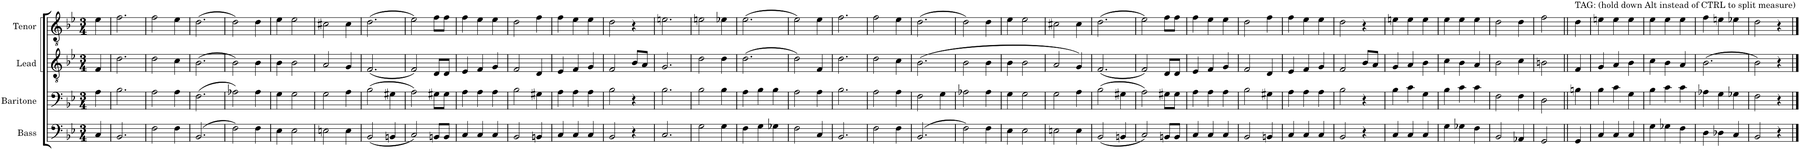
**kern	**kern	**kern	**kern
*part4	*part3	*part2	*part1
*staff4	*staff3	*staff2	*staff1
*I"Bass	*I"Baritone	*I"Lead	*I"Tenor
*I'B.	*I'Bar.	*I'L.	*I'T.
*clefF4	*clefF4	*clefGv2	*clefGv2
*k[b-e-]	*k[b-e-]	*k[b-e-]	*k[b-e-]
*M3/4	*M3/4	*M3/4	*M3/4
=	=	=	=
4C/	4A\	4F/	4e-\
=1	=1	=1	=1
2.BB-/	2.B-\	2.d\	2.f\
=2	=2	=2	=2
2F\	2A\	2d\	2f\
4F\	4A\	4c\	4e-\
=3	=3	=3	=3
(2.BB-/	(2.F\	(2.B-\	(2.d\
=4	=4	=4	=4
2F\)	2A-X\)	2B-\)	2d\)
4F\	4A-\	4B-\	4d\
=5	=5	=5	=5
4E-\	4G\	4B-\	4e-\
2E-\	2G\	2B-\	2e-\
=6	=6	=6	=6
2En\	2G\	2A/	2c#X\
4E\	4A\	4G/	4c#\
=7	=7	=7	=7
(2BB-/	(2B-\	(2.F/	(2.d\
4BBn/	4G#X\	.	.
=8	=8	=8	=8
2C/)	2A\)	2F/)	2e-\)
8BBn/L	8G#X\L	8D/L	8f\L
8BB/J	8G#\J	8D/J	8f\J
=9	=9	=9	=9
4C/	4A\	4E-/	4f\
4C/	4A\	4F/	4e-\
4C/	4A\	4G/	4e-\
=10	=10	=10	=10
2BB-/	2B-\	2F/	2d\
4BBn/	4G#X\	4D/	4f\
=11	=11	=11	=11
4C/	4A\	4E-/	4f\
4C/	4A\	4F/	4e-\
4C/	4A\	4G/	4e-\
=12	=12	=12	=12
2BB-/	2B-\	2F/	2d\
4r	4r	8B-/L	4r
.	.	8A/J	.
=13	=13	=13	=13
2.C/	2.B-\	2.G/	2.en\
=14	=14	=14	=14
2G\	2B-\	2d\	2en\
4G\	4B-\	4d\	4e-X\
=15	=15	=15	=15
4F\	4A\	(2.d\	(2.e-\
4G\	4B-\	.	.
4G-X\	4B-\	.	.
=16	=16	=16	=16
2F\	2A\	2d\)	2e-\)
4C/	4A\	4F/	4e-\
=17	=17	=17	=17
2.BB-/	2.B-\	2.d\	2.f\
=18	=18	=18	=18
2F\	2A\	2d\	2f\
4F\	4A\	4c\	4e-\
=19	=19	=19	=19
(2.BB-/	2F\	(2.B-\	(2.d\
.	4G\	.	.
=20	=20	=20	=20
2F\)	2A-X\	2B-\	2d\)
4F\	4A-\	4B-\	4d\
=21	=21	=21	=21
4E-\	4G\	4B-\	4e-\
2E-\	2G\	2B-\	2e-\
=22	=22	=22	=22
2En\	2G\	2A/	2c#X\
4E\	4A\	4G/)	4c#\
=23	=23	=23	=23
(2BB-/	(2B-\	(2.F/	(2.d\
4BBn/	4G#X\	.	.
=24	=24	=24	=24
2C/)	2A\)	2F/)	2e-\)
8BBn/L	8G#X\L	8D/L	8f\L
8BB/J	8G#\J	8D/J	8f\J
=25	=25	=25	=25
4C/	4A\	4E-/	4f\
4C/	4A\	4F/	4e-\
4C/	4A\	4G/	4e-\
=26	=26	=26	=26
2BB-/	2B-\	2F/	2d\
4BBn/	4G#X\	4D/	4f\
=27	=27	=27	=27
4C/	4A\	4E-/	4f\
4C/	4A\	4F/	4e-\
4C/	4A\	4G/	4e-\
=28	=28	=28	=28
2BB-/	2B-\	2F/	2d\
4r	4r	8B-/L	4r
.	.	8A/J	.
=29	=29	=29	=29
4C/	4B-\	4G/	4en\
4C/	4c\	4A/	4e\
4C/	4G\	4B-\	4e\
=30	=30	=30	=30
4G\	4B-\	4c\	4e-\
4G-X\	4c\	4B-\	4e-\
4F\	4c\	4A/	4e-\
=31	=31	=31	=31
2BB-/	2F\	2B-\	2d\
4AA-X/	4F\	4c\	4d\
=32	=32	=32	=32
2GG/	2D\	2Bn\	2f\
!	!	!	!LO:TX:a:t=TAG&colon; (hold down Alt instead of CTRL to split measure)
4GG/	4Bn\	4F/	4d\
=33	=33	=33	=33
4C/	4B-\	4G/	4en\
4C/	4c\	4A/	4e\
4C/	4G\	4B-\	4e\
=34	=34	=34	=34
4G\	4B-\	4c\	4e-\
4G-X\	4c\	4B-\	4e-\
4F\	4c\	4A/	4e-\
=35	=35	=35	=35
4D\	4A-X\	(2.B-\	4f\
4D-X\	4G\	.	4en\
4C/	4G-X\	.	4e-X\
=36	=36	=36	=36
2BB-/	2F\	2B-\)	2d\
4r	4r	4r	4r
==	==	==	==
*-	*-	*-	*-
